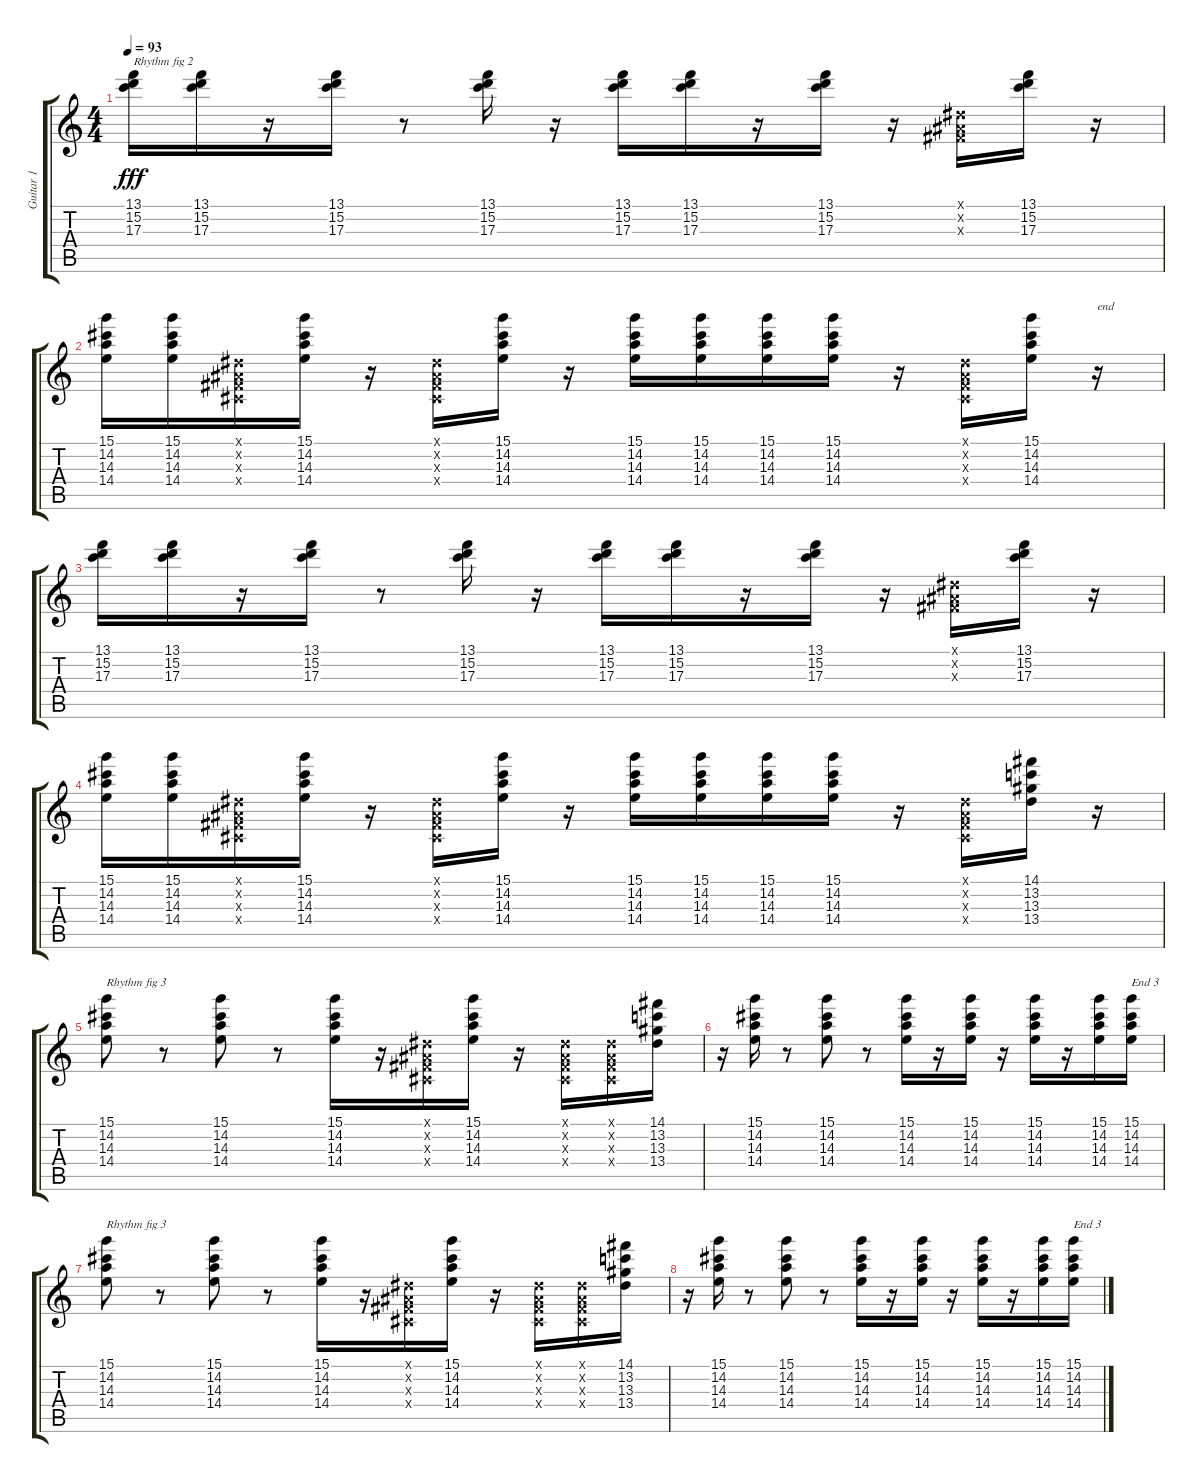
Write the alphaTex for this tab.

\track ("Guitar 1" "Guitar 1") {instrument electricguitarclean}
\staff {score tabs}
\tuning (E4 B3 G3 D3 A2 E2) {hide}
\ts (4 4)
\tempo 93
\clef g2
\ks c
(13.1 15.2 17.3).16{txt "Rhythm fig 2" dy fff} (13.1 15.2 17.3).16 r.16 (13.1 15.2 17.3).16 r.8 (13.1 15.2 17.3).16 r.16 (13.1 15.2 17.3).16 (13.1 15.2 17.3).16 r.16 (13.1 15.2 17.3).16 r.16 (-1.1{x} -1.2{x} -1.3{x}).16 (13.1 15.2 17.3).16 r.16 |
(15.1 14.2 14.3 14.4).16 (15.1 14.2 14.3 14.4).16 (-1.1{x} -1.2{x} -1.3{x} -1.4{x}).16 (15.1 14.2 14.3 14.4).16 r.16 (-1.1{x} -1.2{x} -1.3{x} -1.4{x}).16 (15.1 14.2 14.3 14.4).16 r.16 (15.1 14.2 14.3 14.4).16 (15.1 14.2 14.3 14.4).16 (15.1 14.2 14.3 14.4).16 (15.1 14.2 14.3 14.4).16 r.16 (-1.1{x} -1.2{x} -1.3{x} -1.4{x}).16 (15.1 14.2 14.3 14.4).16 r.16{txt "end"} |
(13.1 15.2 17.3).16 (13.1 15.2 17.3).16 r.16 (13.1 15.2 17.3).16 r.8 (13.1 15.2 17.3).16 r.16 (13.1 15.2 17.3).16 (13.1 15.2 17.3).16 r.16 (13.1 15.2 17.3).16 r.16 (-1.1{x} -1.2{x} -1.3{x}).16 (13.1 15.2 17.3).16 r.16 |
(15.1 14.2 14.3 14.4).16 (15.1 14.2 14.3 14.4).16 (-1.1{x} -1.2{x} -1.3{x} -1.4{x}).16 (15.1 14.2 14.3 14.4).16 r.16 (-1.1{x} -1.2{x} -1.3{x} -1.4{x}).16 (15.1 14.2 14.3 14.4).16 r.16 (15.1 14.2 14.3 14.4).16 (15.1 14.2 14.3 14.4).16 (15.1 14.2 14.3 14.4).16 (15.1 14.2 14.3 14.4).16 r.16 (-1.1{x} -1.2{x} -1.3{x} -1.4{x}).16 (14.1 13.2 13.3 13.4).16 r.16 |
(15.1 14.2 14.3 14.4).8{txt "Rhythm fig 3"} r.8 (15.1 14.2 14.3 14.4).8 r.8 (15.1 14.2 14.3 14.4).16 r.16 (-1.1{x} -1.2{x} -1.3{x} -1.4{x}).16 (15.1 14.2 14.3 14.4).16 r.16 (-1.1{x} -1.2{x} -1.3{x} -1.4{x}).16 (-1.1{x} -1.2{x} -1.3{x} -1.4{x}).16 (14.1 13.2 13.3 13.4).16 |
r.16 (15.1 14.2 14.3 14.4).16 r.8 (15.1 14.2 14.3 14.4).8 r.8 (15.1 14.2 14.3 14.4).16 r.16 (15.1 14.2 14.3 14.4).16 r.16 (15.1 14.2 14.3 14.4).16 r.16 (15.1 14.2 14.3 14.4).16 (15.1 14.2 14.3 14.4).16{txt "End 3"} |
(15.1 14.2 14.3 14.4).8{txt "Rhythm fig 3"} r.8 (15.1 14.2 14.3 14.4).8 r.8 (15.1 14.2 14.3 14.4).16 r.16 (-1.1{x} -1.2{x} -1.3{x} -1.4{x}).16 (15.1 14.2 14.3 14.4).16 r.16 (-1.1{x} -1.2{x} -1.3{x} -1.4{x}).16 (-1.1{x} -1.2{x} -1.3{x} -1.4{x}).16 (14.1 13.2 13.3 13.4).16 |
r.16 (15.1 14.2 14.3 14.4).16 r.8 (15.1 14.2 14.3 14.4).8 r.8 (15.1 14.2 14.3 14.4).16 r.16 (15.1 14.2 14.3 14.4).16 r.16 (15.1 14.2 14.3 14.4).16 r.16 (15.1 14.2 14.3 14.4).16 (15.1 14.2 14.3 14.4).16{txt "End 3"}
